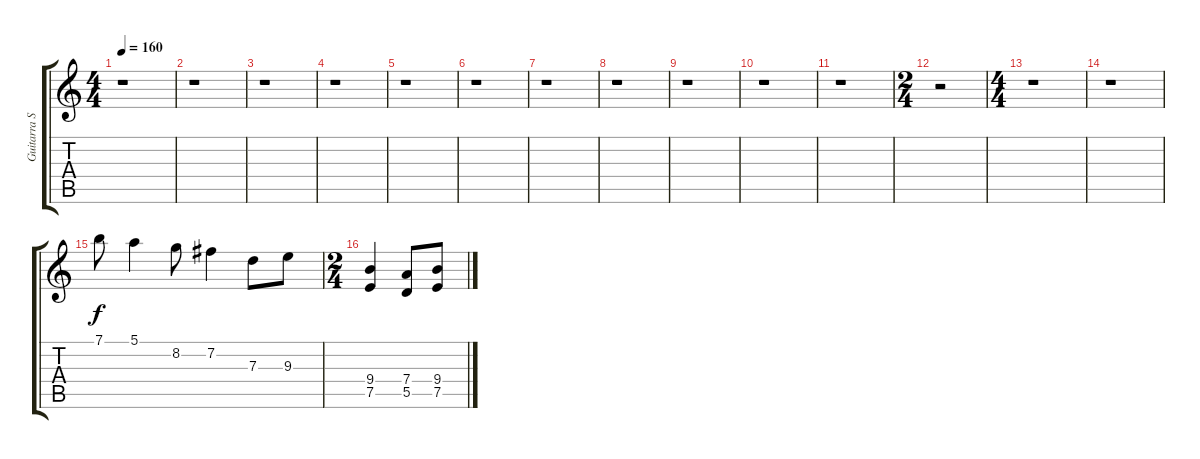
\track ("Guitarra Solista" "Guitarra S") {instrument distortionguitar}
\staff {score tabs}
\tuning (E4 B3 G3 D3 A2 E2) {hide}
\ts (4 4)
\tempo 160
\clef g2
\ks c
r.1{dy f} |
r.1 |
r.1 |
r.1 |
r.1 |
r.1 |
r.1 |
r.1 |
r.1 |
r.1 |
r.1 |
\ts (2 4)
r.2 |
\ts (4 4)
r.1 |
r.1 |
7.1.8 5.1.4 8.2.8 7.2.4 7.3.8 9.3.8 |
\ts (2 4)
(9.4 7.5).4 (7.4 5.5).8 (9.4 7.5).8
